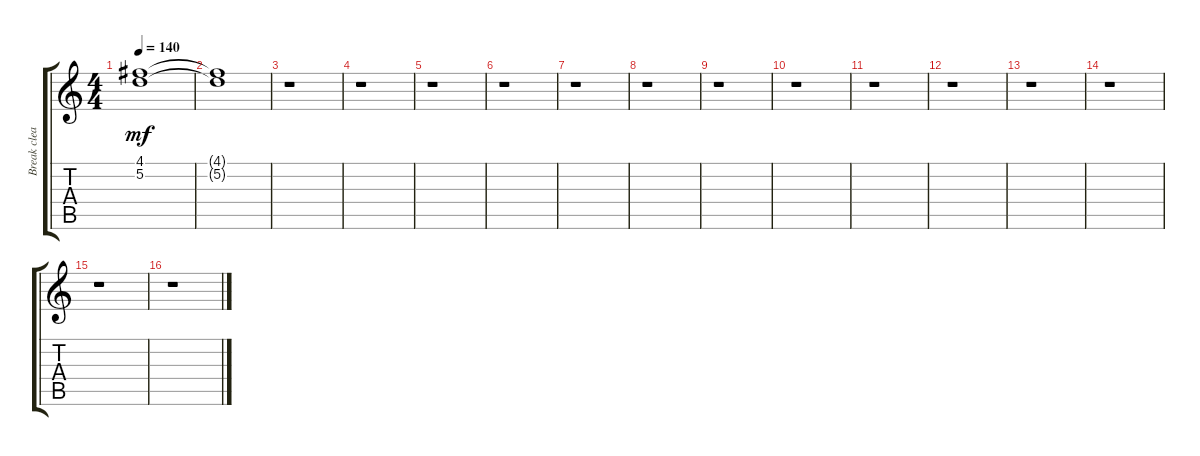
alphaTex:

\track ("Break clean" "Break clea") {instrument electricguitarclean}
\staff {score tabs}
\tuning (D4 A3 F3 C3 G2 C2) {hide}
\ts (4 4)
\tempo 140
\clef g2
\ks c
(4.1{t} 5.2{t}).1{dy mf} |
(4.1{t} 5.2{t}).1 |
r.1 |
r.1 |
r.1 |
r.1 |
r.1 |
r.1 |
r.1 |
r.1 |
r.1 |
r.1 |
r.1 |
r.1 |
r.1 |
r.1
